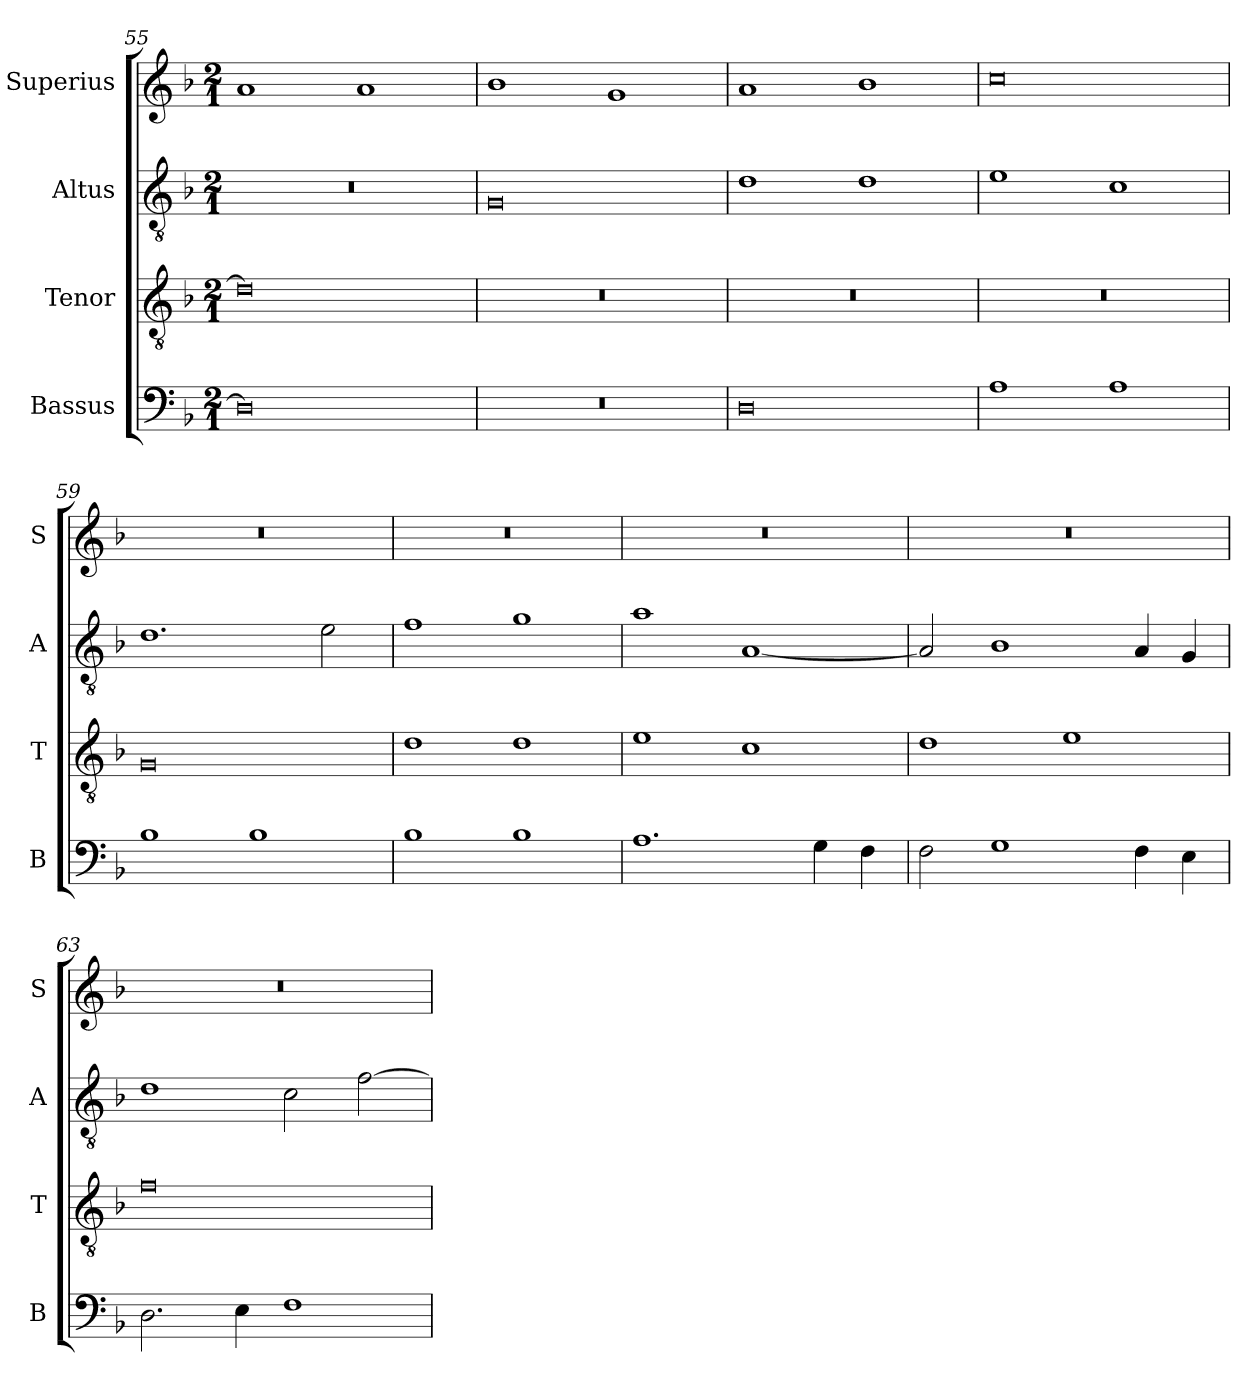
**kern	**kern	**kern	**kern
*part4	*part3	*part2	*part1
*staff4	*staff3	*staff2	*staff1
*I"Bassus	*I"Tenor	*I"Altus	*I"Superius
*I'B	*I'T	*I'A	*I'S
*clefF4	*clefGv2	*clefGv2	*clefG2
*k[b-]	*k[b-]	*k[b-]	*k[b-]
*M2/1	*M2/1	*M2/1	*M2/1
=55	=55	=55	=55
0D]	0d]	0r	1a
.	.	.	1a
=56	=56	=56	=56
0r	0r	0G	1b-
.	.	.	1g
=57	=57	=57	=57
0D	0r	1d	1a
.	.	1d	1b-
=58	=58	=58	=58
1A	0r	1e	0cc
1A	.	1c	.
=59	=59	=59	=59
1B-	0G	1.d	0r
1B-	.	.	.
.	.	2e\	.
=60	=60	=60	=60
1B-	1d	1f	0r
1B-	1d	1g	.
=61	=61	=61	=61
1.A	1e	1a	0r
.	1c	[1A	.
4G\	.	.	.
4F\	.	.	.
=62	=62	=62	=62
2F\	1d	2A/]	0r
1G	.	1B-	.
.	1e	.	.
4F\	.	4A/	.
4E\	.	4G/	.
=63	=63	=63	=63
2.D\	0f	1d	0r
4E\	.	.	.
1F	.	2c\	.
.	.	[2f\	.
=	=	=	=
*-	*-	*-	*-
